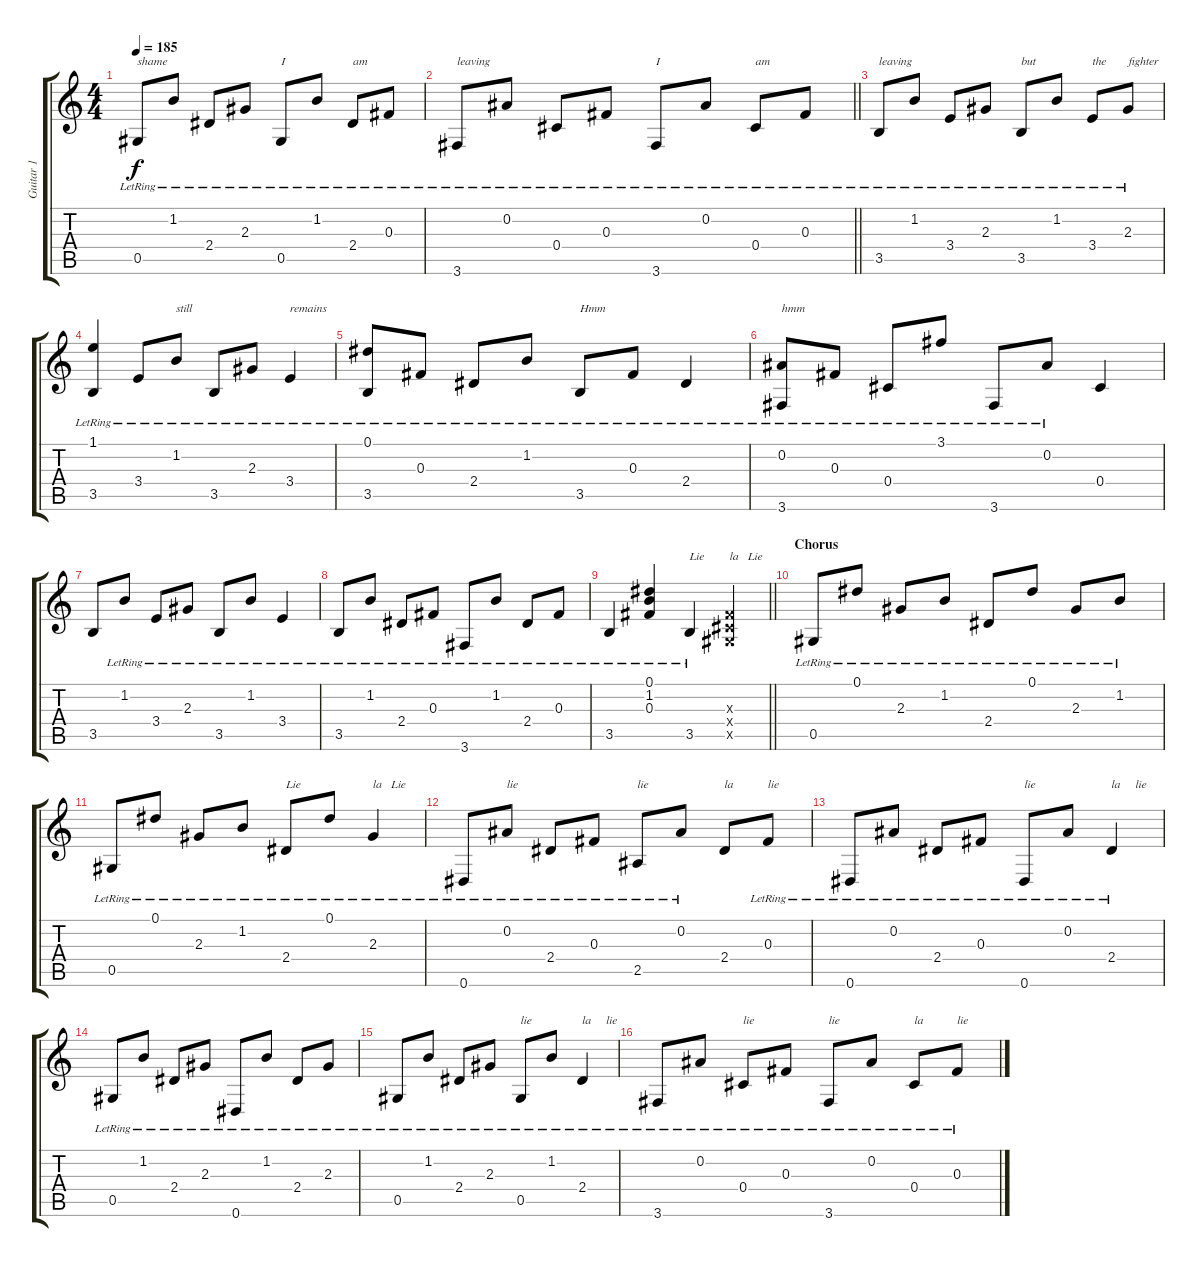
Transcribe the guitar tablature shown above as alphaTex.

\track ("Guitar 1" "Guitar 1") {instrument acousticguitarnylon}
\staff {score tabs}
\tuning (Eb4 Bb3 Gb3 Db3 Ab2 Eb2) {hide}
\ts (4 4)
\tempo 185
\clef g2
\ks c
0.5{lr}.8{txt "shame" dy f} 1.2{lr}.8 2.4{lr}.8 2.3{lr}.8 0.5{lr}.8{txt "I"} 1.2{lr}.8 2.4{lr}.8{txt "am"} 0.3{lr}.8 |
\barLineRight lightlight
3.6{lr}.8{txt "leaving"} 0.2{lr}.8 0.4{lr}.8 0.3{lr}.8 3.6{lr}.8{txt "I"} 0.2{lr}.8 0.4{lr}.8{txt "am"} 0.3{lr}.8 |
3.5{lr}.8{txt "leaving"} 1.2{lr}.8 3.4{lr}.8 2.3{lr}.8 3.5{lr}.8{txt "but"} 1.2{lr}.8 3.4{lr}.8{txt "the"} 2.3{lr}.8{txt "fighter"} |
(1.1{lr} 3.5{lr}).4 3.4{lr}.8 1.2{lr}.8{txt "still"} 3.5{lr}.8 2.3{lr}.8 3.4{lr}.4{txt "remains"} |
(0.1{lr} 3.5{lr}).8 0.3{lr}.8 2.4{lr}.8 1.2{lr}.8 3.5{lr}.8{txt "Hmm"} 0.3{lr}.8 2.4{lr}.4 |
(0.2{lr} 3.6{lr}).8{txt "hmm"} 0.3{lr}.8 0.4{lr}.8 3.1{lr}.8 3.6{lr}.8 0.2{lr}.8 0.4.4 |
3.5.8 1.2{lr}.8 3.4{lr}.8 2.3{lr}.8 3.5{lr}.8 1.2{lr}.8 3.4{lr}.4 |
3.5{lr}.8 1.2{lr}.8 2.4{lr}.8 0.3{lr}.8 3.6{lr}.8 1.2{lr}.8 2.4{lr}.8 0.3{lr}.8 |
\barLineRight lightlight
3.5{lr}.4 (0.1{lr} 1.2{lr} 0.3{lr}).4 3.5{lr}.4{txt "Lie"} (0.3{x} 0.4{x} 0.5{x}).4{txt "la   Lie"} |
\section ("" "Chorus")
0.5{lr}.8 0.1{lr}.8 2.3{lr}.8 1.2{lr}.8 2.4{lr}.8 0.1{lr}.8 2.3{lr}.8 1.2{lr}.8 |
0.5{lr}.8 0.1{lr}.8 2.3{lr}.8 1.2{lr}.8 2.4{lr}.8{txt "Lie"} 0.1{lr}.8 2.3{lr}.4{txt "la   Lie"} |
0.6{lr}.8 0.2{lr}.8{txt "lie"} 2.4{lr}.8 0.3{lr}.8 2.5{lr}.8{txt "lie"} 0.2{lr}.8 2.4.8{txt "la"} 0.3{lr}.8{txt "lie"} |
0.6{lr}.8 0.2{lr}.8 2.4{lr}.8 0.3{lr}.8 0.6{lr}.8{txt "lie"} 0.2{lr}.8 2.4{lr}.4{txt "la     lie"} |
0.5{lr}.8 1.2{lr}.8 2.4{lr}.8 2.3{lr}.8 0.6{lr}.8 1.2{lr}.8 2.4{lr}.8 2.3{lr}.8 |
0.5{lr}.8 1.2{lr}.8 2.4{lr}.8 2.3{lr}.8 0.5{lr}.8{txt "lie"} 1.2{lr}.8 2.4{lr}.4{txt "la     lie"} |
3.6{lr}.8 0.2{lr}.8 0.4{lr}.8{txt "lie"} 0.3{lr}.8 3.6{lr}.8{txt "lie"} 0.2{lr}.8 0.4{lr}.8{txt "la"} 0.3{lr}.8{txt "lie"}
